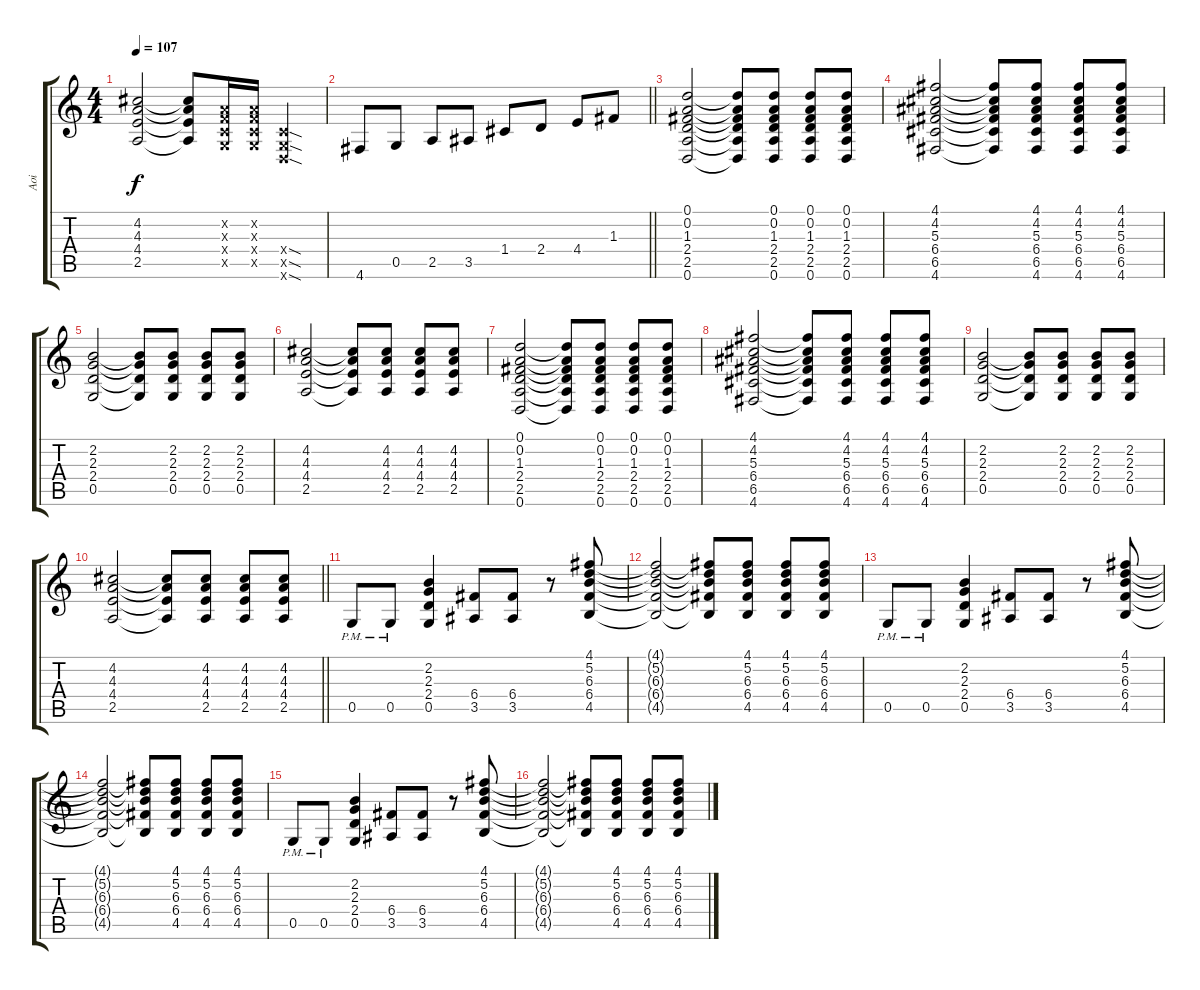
\track ("Aoi" "Aoi") {instrument distortionguitar}
\staff {score tabs}
\tuning (D4 A3 F3 C3 G2 D2) {hide}
\ts (4 4)
\tempo 107
\clef g2
\ks c
(4.2 4.3 4.4 2.5).2{dy f} (4.2{t} 4.3{t} 4.4{t} 2.5{t}).8 (0.2{x} 0.3{x} 0.4{x} 0.5{x}).16 (0.2{x} 0.3{x} 0.4{x} 0.5{x}).16 (0.4{sod x} 0.5{sod x} 0.6{sod x}).4 |
\barLineRight lightlight
4.6.8 0.5.8 2.5.8 3.5.8 1.4.8 2.4.8 4.4.8 1.3.8 |
(0.1 0.2 1.3 2.4 2.5 0.6).2 (0.1{t} 0.2{t} 1.3{t} 2.4{t} 2.5{t} 0.6{t}).8 (0.1 0.2 1.3 2.4 2.5 0.6).8 (0.1 0.2 1.3 2.4 2.5 0.6).8 (0.1 0.2 1.3 2.4 2.5 0.6).8 |
(4.1 4.2 5.3 6.4 6.5 4.6).2 (4.1{t} 4.2{t} 5.3{t} 6.4{t} 6.5{t} 4.6{t}).8 (4.1 4.2 5.3 6.4 6.5 4.6).8 (4.1 4.2 5.3 6.4 6.5 4.6).8 (4.1 4.2 5.3 6.4 6.5 4.6).8 |
(2.2 2.3 2.4 0.5).2 (2.2{t} 2.3{t} 2.4{t} 0.5{t}).8 (2.2 2.3 2.4 0.5).8 (2.2 2.3 2.4 0.5).8 (2.2 2.3 2.4 0.5).8 |
(4.2 4.3 4.4 2.5).2 (4.2{t} 4.3{t} 4.4{t} 2.5{t}).8 (4.2 4.3 4.4 2.5).8 (4.2 4.3 4.4 2.5).8 (4.2 4.3 4.4 2.5).8 |
(0.1 0.2 1.3 2.4 2.5 0.6).2 (0.1{t} 0.2{t} 1.3{t} 2.4{t} 2.5{t} 0.6{t}).8 (0.1 0.2 1.3 2.4 2.5 0.6).8 (0.1 0.2 1.3 2.4 2.5 0.6).8 (0.1 0.2 1.3 2.4 2.5 0.6).8 |
(4.1 4.2 5.3 6.4 6.5 4.6).2 (4.1{t} 4.2{t} 5.3{t} 6.4{t} 6.5{t} 4.6{t}).8 (4.1 4.2 5.3 6.4 6.5 4.6).8 (4.1 4.2 5.3 6.4 6.5 4.6).8 (4.1 4.2 5.3 6.4 6.5 4.6).8 |
(2.2 2.3 2.4 0.5).2 (2.2{t} 2.3{t} 2.4{t} 0.5{t}).8 (2.2 2.3 2.4 0.5).8 (2.2 2.3 2.4 0.5).8 (2.2 2.3 2.4 0.5).8 |
\barLineRight lightlight
(4.2 4.3 4.4 2.5).2 (4.2{t} 4.3{t} 4.4{t} 2.5{t}).8 (4.2 4.3 4.4 2.5).8 (4.2 4.3 4.4 2.5).8 (4.2 4.3 4.4 2.5).8 |
0.5{pm}.8 0.5{pm}.8 (2.2 2.3 2.4 0.5).4 (6.4 3.5).8 (6.4 3.5).8 r.8 (4.1 5.2 6.3 6.4 4.5).8 |
(4.1{t} 5.2{t} 6.3{t} 6.4{t} 4.5{t}).2 (4.1{t} 5.2{t} 6.3{t} 6.4{t} 4.5{t}).8 (4.1 5.2 6.3 6.4 4.5).8 (4.1 5.2 6.3 6.4 4.5).8 (4.1 5.2 6.3 6.4 4.5).8 |
0.5{pm}.8 0.5{pm}.8 (2.2 2.3 2.4 0.5).4 (6.4 3.5).8 (6.4 3.5).8 r.8 (4.1 5.2 6.3 6.4 4.5).8 |
(4.1{t} 5.2{t} 6.3{t} 6.4{t} 4.5{t}).2 (4.1{t} 5.2{t} 6.3{t} 6.4{t} 4.5{t}).8 (4.1 5.2 6.3 6.4 4.5).8 (4.1 5.2 6.3 6.4 4.5).8 (4.1 5.2 6.3 6.4 4.5).8 |
0.5{pm}.8 0.5{pm}.8 (2.2 2.3 2.4 0.5).4 (6.4 3.5).8 (6.4 3.5).8 r.8 (4.1 5.2 6.3 6.4 4.5).8 |
(4.1{t} 5.2{t} 6.3{t} 6.4{t} 4.5{t}).2 (4.1{t} 5.2{t} 6.3{t} 6.4{t} 4.5{t}).8 (4.1 5.2 6.3 6.4 4.5).8 (4.1 5.2 6.3 6.4 4.5).8 (4.1 5.2 6.3 6.4 4.5).8
